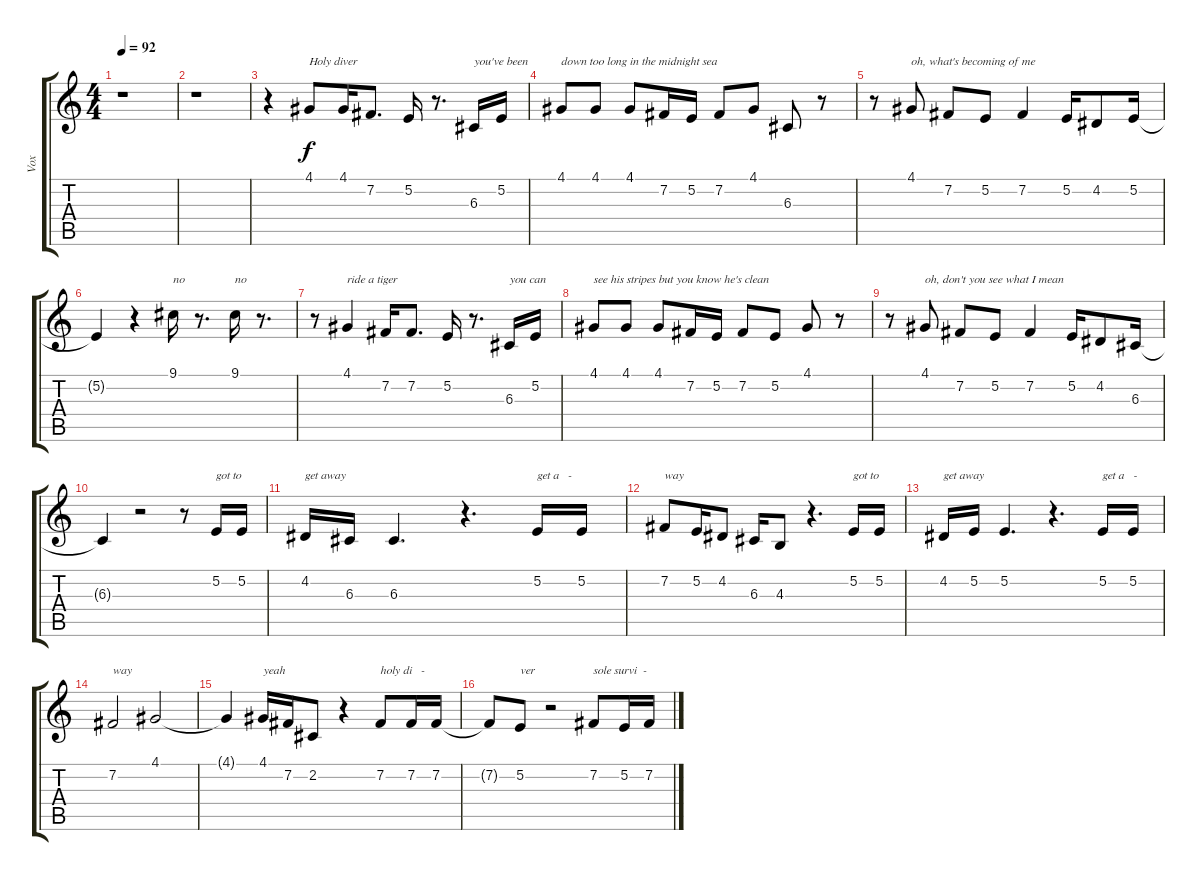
\track ("Vox" "Vox") {instrument violin}
\staff {score tabs}
\tuning (E4 B3 G3 D3 A2 E2) {hide}
\ts (4 4)
\tempo 92
\clef g2
\ks c
r.1{dy f} |
r.1 |
r.4 4.1.8{txt "Holy diver"} 4.1.16 7.2.8{d} 5.2.16 r.8{d} 6.3.16{txt "you've been"} 5.2.16 |
4.1.8{txt "down too long in the midnight sea"} 4.1.8 4.1.8 7.2.16 5.2.16 7.2.8 4.1.8 6.3.8 r.8 |
r.8 4.1.8{txt "oh, what's becoming of me"} 7.2.8 5.2.8 7.2.4 5.2.16 4.2.8 5.2.16 |
5.2{t}.4 r.4 9.1.16{txt "no"} r.8{d} 9.1.16{txt "no"} r.8{d} |
r.8 4.1.4{txt "ride a tiger"} 7.2.16 7.2.8{d} 5.2.16 r.8{d} 6.3.16{txt "you can"} 5.2.16 |
4.1.8{txt "see his stripes but you know he's clean"} 4.1.8 4.1.8 7.2.16 5.2.16 7.2.8 5.2.8 4.1.8 r.8 |
r.8 4.1.8{txt "oh, don't you see what I mean"} 7.2.8 5.2.8 7.2.4 5.2.16 4.2.8 6.3.16 |
6.3{t}.4 r.2 r.8 5.2.16{txt "got to"} 5.2.16 |
4.2.16{txt "get away"} 6.3.16 6.3.4{d} r.4{d} 5.2.16{txt "get a   -"} 5.2.16 |
7.2.8{txt "way"} 5.2.16 4.2.8 6.3.16 4.3.8 r.4{d} 5.2.16{txt "got to "} 5.2.16 |
4.2.16{txt "get away"} 5.2.16 5.2.4{d} r.4{d} 5.2.16{txt "get a   -"} 5.2.16 |
7.2.2{txt "way"} 4.1.2 |
4.1{t}.4 4.1.16{txt "yeah"} 7.2.16 2.2.8 r.4 7.2.8{txt "holy di   -"} 7.2.16 7.2.16 |
7.2{t}.8 5.2.8{txt "ver"} r.2 7.2.8{txt "sole survi  -"} 5.2.16 7.2.16
